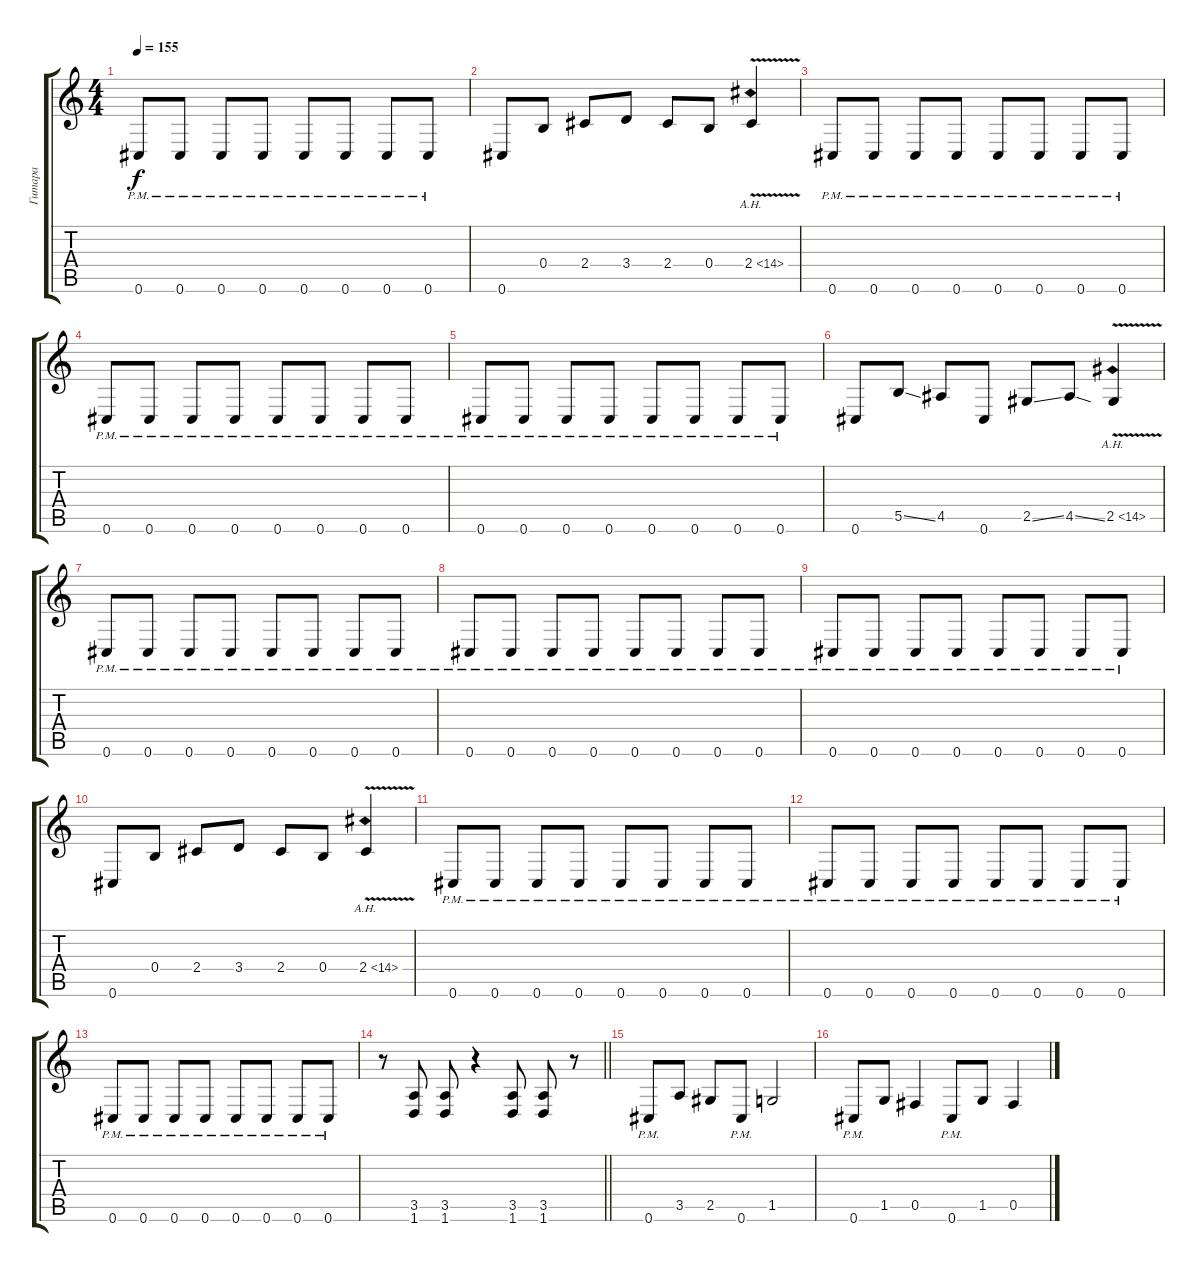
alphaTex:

\track ("Гитара" "Гитара") {instrument distortionguitar}
\staff {score tabs}
\tuning (Db4 Ab3 E3 B2 Gb2 Db2) {hide}
\ts (4 4)
\tempo 155
\clef g2
\ks c
0.6{pm}.8{dy f} 0.6{pm}.8 0.6{pm}.8 0.6{pm}.8 0.6{pm}.8 0.6{pm}.8 0.6{pm}.8 0.6{pm}.8 |
0.6.8 0.4.8 2.4.8 3.4.8 2.4.8 0.4.8 2.4{ah 12 v}.4 |
0.6{pm}.8 0.6{pm}.8 0.6{pm}.8 0.6{pm}.8 0.6{pm}.8 0.6{pm}.8 0.6{pm}.8 0.6{pm}.8 |
0.6{pm}.8 0.6{pm}.8 0.6{pm}.8 0.6{pm}.8 0.6{pm}.8 0.6{pm}.8 0.6{pm}.8 0.6{pm}.8 |
0.6{pm}.8 0.6{pm}.8 0.6{pm}.8 0.6{pm}.8 0.6{pm}.8 0.6{pm}.8 0.6{pm}.8 0.6{pm}.8 |
0.6.8 5.5{ss}.8 4.5.8 0.6.8 2.5{ss}.8 4.5{ss}.8 2.5{ah 12 v}.4 |
0.6{pm}.8 0.6{pm}.8 0.6{pm}.8 0.6{pm}.8 0.6{pm}.8 0.6{pm}.8 0.6{pm}.8 0.6{pm}.8 |
0.6{pm}.8 0.6{pm}.8 0.6{pm}.8 0.6{pm}.8 0.6{pm}.8 0.6{pm}.8 0.6{pm}.8 0.6{pm}.8 |
0.6{pm}.8 0.6{pm}.8 0.6{pm}.8 0.6{pm}.8 0.6{pm}.8 0.6{pm}.8 0.6{pm}.8 0.6{pm}.8 |
0.6.8 0.4.8 2.4.8 3.4.8 2.4.8 0.4.8 2.4{ah 12 v}.4 |
0.6{pm}.8 0.6{pm}.8 0.6{pm}.8 0.6{pm}.8 0.6{pm}.8 0.6{pm}.8 0.6{pm}.8 0.6{pm}.8 |
0.6{pm}.8 0.6{pm}.8 0.6{pm}.8 0.6{pm}.8 0.6{pm}.8 0.6{pm}.8 0.6{pm}.8 0.6{pm}.8 |
0.6{pm}.8 0.6{pm}.8 0.6{pm}.8 0.6{pm}.8 0.6{pm}.8 0.6{pm}.8 0.6{pm}.8 0.6{pm}.8 |
\barLineRight lightlight
r.8 (3.5 1.6).8 (3.5 1.6).8 r.4 (3.5 1.6).8 (3.5 1.6).8 r.8 |
\section ("" "")
0.6{pm}.8 3.5.8 2.5.8 0.6{pm}.8 1.5.2 |
0.6{pm}.8 1.5.8 0.5.4 0.6{pm}.8 1.5.8 0.5.4
